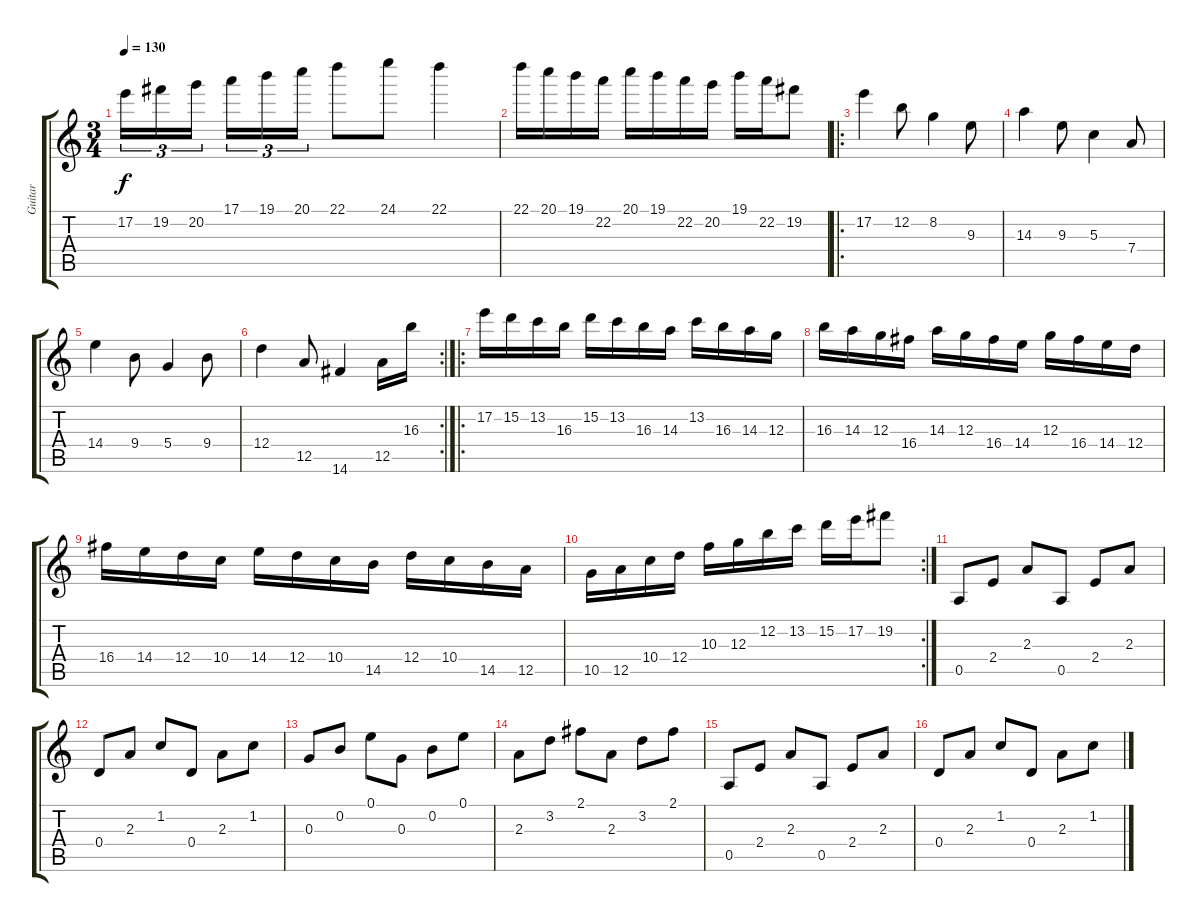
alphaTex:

\track ("Guitar" "Guitar") {instrument distortionguitar}
\staff {score tabs}
\tuning (E4 B3 G3 D3 A2 E2) {hide}
\ts (3 4)
\tempo 130
\clef g2
\ks c
17.2.16{tu (3 2) dy f} 19.2.16{tu (3 2)} 20.2.16{tu (3 2)} 17.1.16{tu (3 2)} 19.1.16{tu (3 2)} 20.1.16{tu (3 2)} 22.1.8 24.1.8 22.1.4 |
22.1.16 20.1.16 19.1.16 22.2.16 20.1.16 19.1.16 22.2.16 20.2.16 19.1.16 22.2.16 19.2.8 |
\ro
17.2.4 12.2.8 8.2.4 9.3.8 |
14.3.4 9.3.8 5.3.4 7.4.8 |
14.4.4 9.4.8 5.4.4 9.4.8 |
\rc 2
12.4.4 12.5.8 14.6.4 12.5.16 16.3.16 |
\ro
17.2.16 15.2.16 13.2.16 16.3.16 15.2.16 13.2.16 16.3.16 14.3.16 13.2.16 16.3.16 14.3.16 12.3.16 |
16.3.16 14.3.16 12.3.16 16.4.16 14.3.16 12.3.16 16.4.16 14.4.16 12.3.16 16.4.16 14.4.16 12.4.16 |
16.4.16 14.4.16 12.4.16 10.4.16 14.4.16 12.4.16 10.4.16 14.5.16 12.4.16 10.4.16 14.5.16 12.5.16 |
\rc 2
10.5.16 12.5.16 10.4.16 12.4.16 10.3.16 12.3.16 12.2.16 13.2.16 15.2.16 17.2.16 19.2.8 |
0.5.8{instrument acousticguitarsteel} 2.4.8 2.3.8 0.5.8 2.4.8 2.3.8 |
0.4.8 2.3.8 1.2.8 0.4.8 2.3.8 1.2.8 |
0.3.8 0.2.8 0.1.8 0.3.8 0.2.8 0.1.8 |
2.3.8 3.2.8 2.1.8 2.3.8 3.2.8 2.1.8 |
0.5.8{instrument acousticguitarsteel} 2.4.8 2.3.8 0.5.8 2.4.8 2.3.8 |
0.4.8 2.3.8 1.2.8 0.4.8 2.3.8 1.2.8
